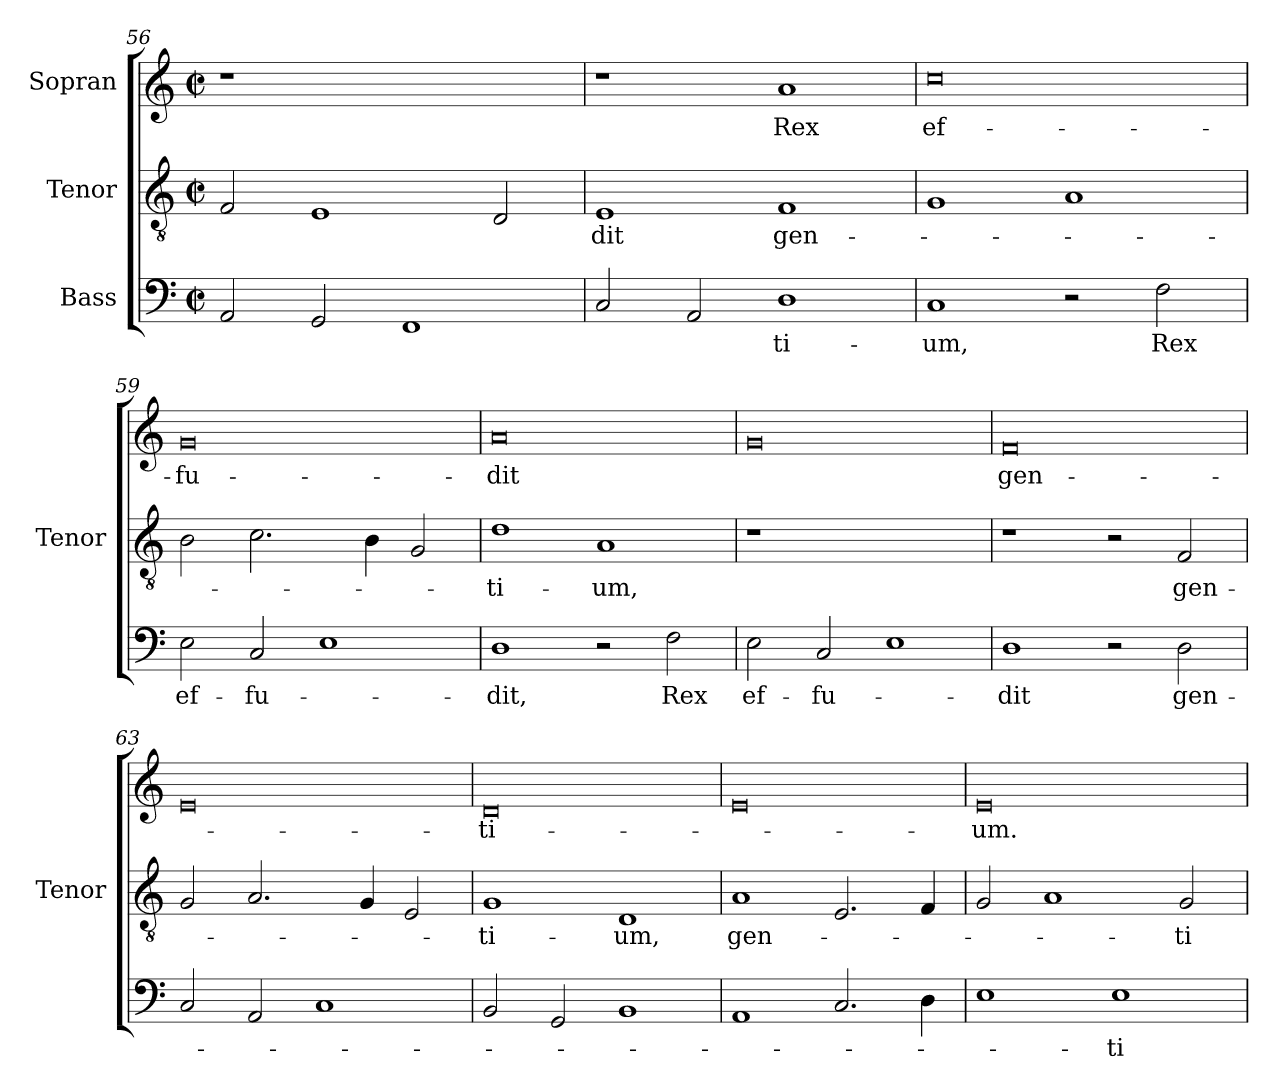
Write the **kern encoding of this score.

**kern	**text	**kern	**text	**kern	**text
*part3	*part3	*part2	*part2	*part1	*part1
*staff3	*staff3	*staff2	*staff2	*staff1	*staff1
*I"Bass	*	*I"Tenor	*	*I"Sopran	*
*	*	*I'Tenor	*	*	*
*clefF4	*	*clefGv2	*	*clefG2	*
*	*	*ITrd7c12	*	*	*
*k[]	*	*k[]	*	*k[]	*
*M2/2	*	*M2/2	*	*M2/2	*
*met(c|)	*	*met(c|)	*	*met(c|)	*
=56	=56	=56	=56	=56	=56
!	!	!	!	!LO:N:vis=1	!
2AAi/	.	2FFi/	.	1r	.
2GGi/	.	1EEi	.	.	.
1FFi	.	.	.	1ryy	.
.	.	2DDi/	.	.	.
!!LO:PB:g=z
=57	=57	=57	=57	=57	=57
!	!	!	!LO:LY:b:color=#000000	!	!
2Ci/	.	1EEi	-dit	1r	.
2AAi/	.	.	.	.	.
!	!LO:LY:b:color=#000000	!	!	!	!
!	!	!	!LO:LY:b:color=#000000	!	!
!	!	!	!	!	!LO:LY:b:color=#000000
1Di	-ti-	1FFi	gen-	1ai	Rex
=58	=58	=58	=58	=58	=58
!	!LO:LY:b:color=#000000	!	!	!	!
!	!	!	!	!	!LO:LY:b:color=#000000
1Ci	-um,	1GGi	.	0cci	ef-
2r	.	1AAi	.	.	.
!	!LO:LY:b:color=#000000	!	!	!	!
2Fi\	Rex	.	.	.	.
=59	=59	=59	=59	=59	=59
!	!LO:LY:b:color=#000000	!	!	!	!
!	!	!	!	!	!LO:LY:b:color=#000000
2Ei\	ef-	2BBi\	.	0gi	-fu-
!	!LO:LY:b:color=#000000	!	!	!	!
2Ci/	-fu-	2.Ci\	.	.	.
1Ei	.	.	.	.	.
.	.	4BBi\	.	.	.
.	.	2GGi/	.	.	.
=60	=60	=60	=60	=60	=60
!	!LO:LY:b:color=#000000	!	!	!	!
!	!	!	!LO:LY:b:color=#000000	!	!
!	!	!	!	!	!LO:LY:b:color=#000000
1Di	-dit,	1Di	-ti-	0ai	-dit
!	!	!	!LO:LY:b:color=#000000	!	!
2r	.	1AAi	-um,	.	.
!	!LO:LY:b:color=#000000	!	!	!	!
2Fi\	Rex	.	.	.	.
=61	=61	=61	=61	=61	=61
!	!LO:LY:b:color=#000000	!LO:N:vis=1	!	!	!
2Ei\	ef-	1r	.	0gi	.
!	!LO:LY:b:color=#000000	!	!	!	!
2Ci/	-fu-	.	.	.	.
1Ei	.	1ryy	.	.	.
=62	=62	=62	=62	=62	=62
!	!LO:LY:b:color=#000000	!	!	!	!
!	!	!	!	!	!LO:LY:b:color=#000000
1Di	-dit	1r	.	0fi	gen-
2r	.	2r	.	.	.
!	!LO:LY:b:color=#000000	!	!	!	!
!	!	!	!LO:LY:b:color=#000000	!	!
2Di\	gen-	2FFi/	gen-	.	.
=63	=63	=63	=63	=63	=63
2Ci/	.	2GGi/	.	0ei	.
2AAi/	.	2.AAi/	.	.	.
1Ci	.	.	.	.	.
.	.	4GGi/	.	.	.
.	.	2EEi/	.	.	.
!!LO:LB:g=z
=64	=64	=64	=64	=64	=64
!	!	!	!LO:LY:b:color=#000000	!	!
!	!	!	!	!	!LO:LY:b:color=#000000
2BBi/	.	1GGi	-ti-	0di	-ti-
2GGi/	.	.	.	.	.
!	!	!	!LO:LY:b:color=#000000	!	!
1BBi	.	1DDi	-um,	.	.
=65	=65	=65	=65	=65	=65
!	!	!	!LO:LY:b:color=#000000	!	!
1AAi	.	1AAi	gen-	0ei	.
2.Ci/	.	2.EEi/	.	.	.
4Di\	.	4FFi/	.	.	.
=66	=66	=66	=66	=66	=66
!	!	!	!	!	!LO:LY:b:color=#000000
1Ei	.	2GGi/	.	0ei	-um.
.	.	1AAi	.	.	.
!	!LO:LY:b:color=#000000	!	!	!	!
1Ei	-ti-	.	.	.	.
!	!	!	!LO:LY:b:color=#000000	!	!
.	.	2GGi/	-ti-	.	.
=	=	=	=	=	=
*-	*-	*-	*-	*-	*-
